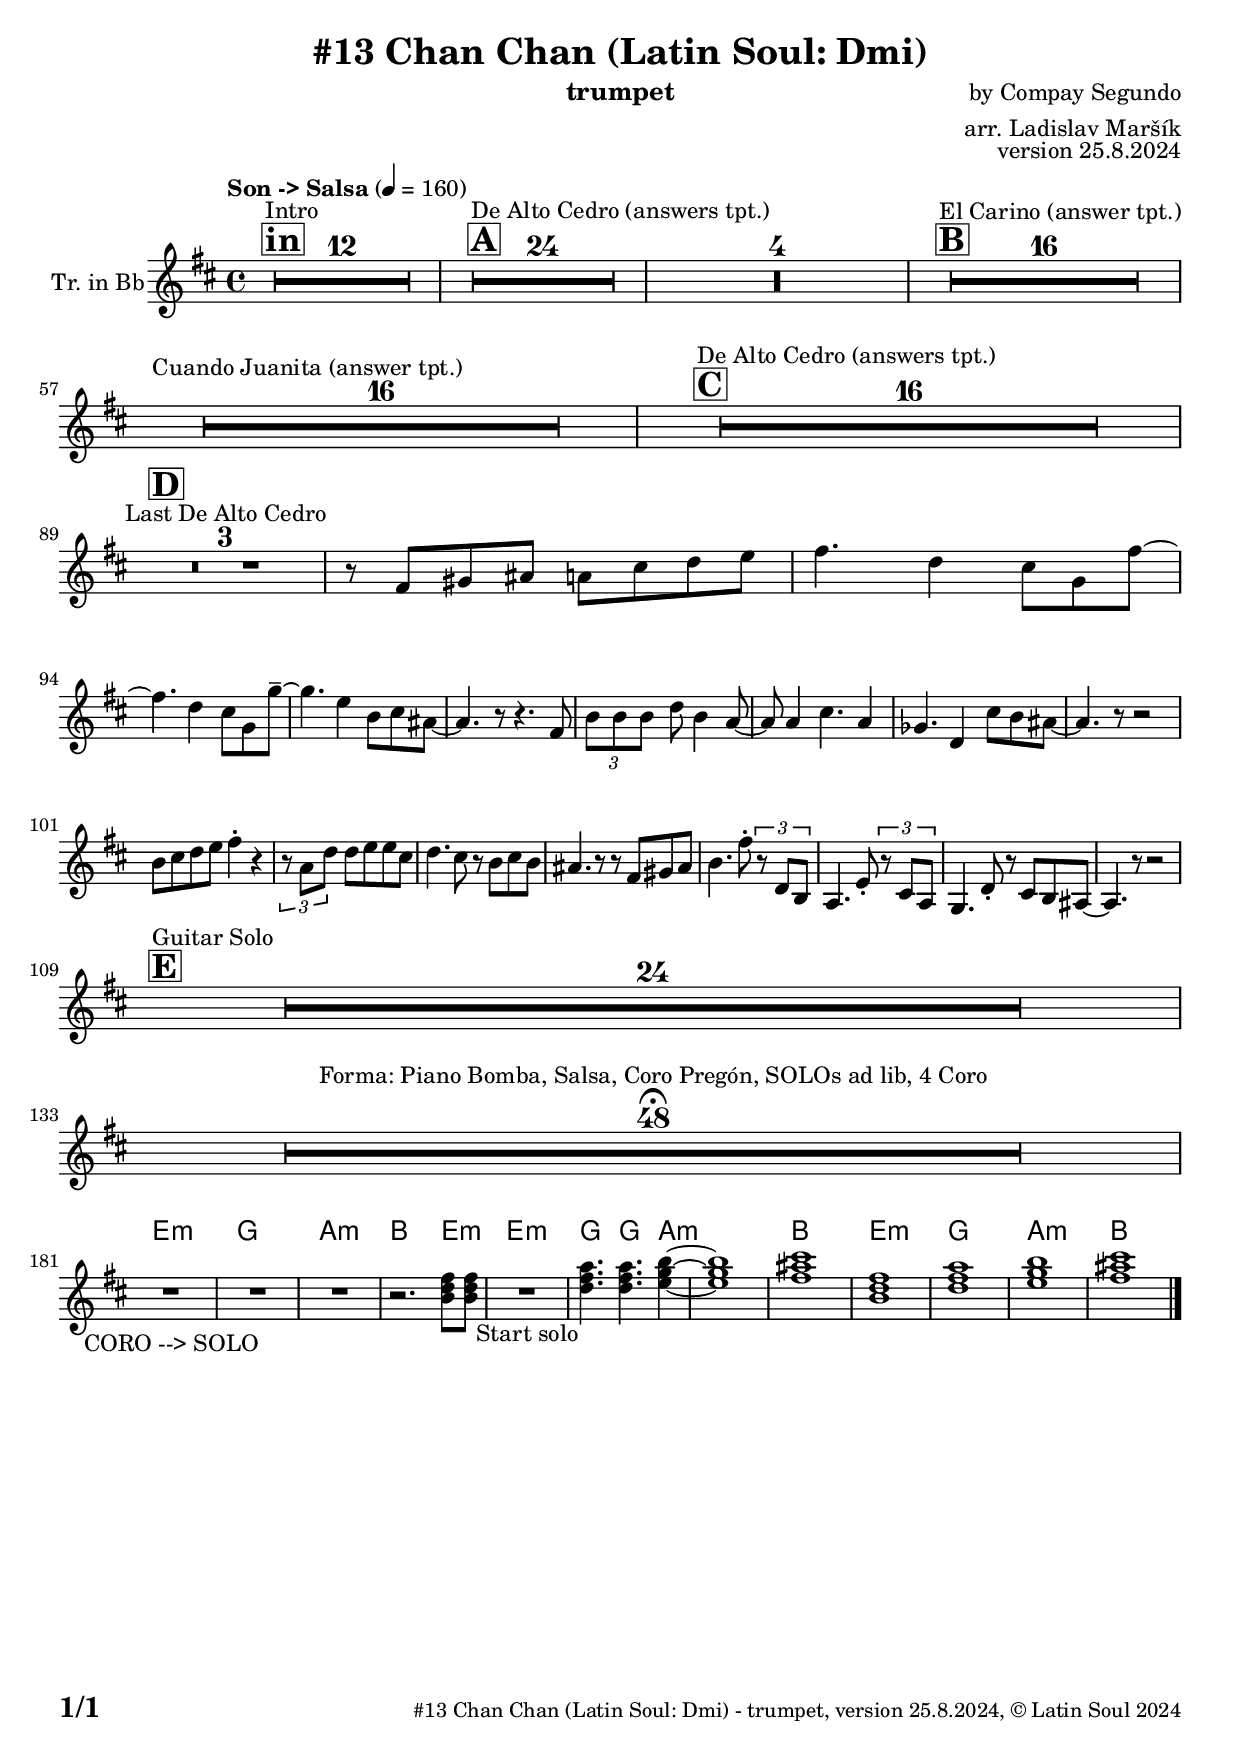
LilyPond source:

\version "2.24.4"

\header {
    title = "#13 Chan Chan (Latin Soul: Dmi)"
        instrument = "trumpet"
    composer = "by Compay Segundo"
      arranger = "arr. Ladislav Maršík"
  opus = "version 25.8.2024"
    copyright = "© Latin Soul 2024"
}

inst =
#(define-music-function
  (string)
  (string?)
  #{ <>^\markup \abs-fontsize #16 \bold \box #string #})

makePercent = #(define-music-function (note) (ly:music?)
                 (make-music 'PercentEvent 'length (ly:music-length note)))

#(define (test-stencil grob text)
   (let* ((orig (ly:grob-original grob))
          (siblings (ly:spanner-broken-into orig)) ; have we been split?
          (refp (ly:grob-system grob))
          (left-bound (ly:spanner-bound grob LEFT))
          (right-bound (ly:spanner-bound grob RIGHT))
          (elts-L (ly:grob-array->list (ly:grob-object left-bound 'elements)))
          (elts-R (ly:grob-array->list (ly:grob-object right-bound 'elements)))
          (break-alignment-L
           (filter
            (lambda (elt) (grob::has-interface elt 'break-alignment-interface))
            elts-L))
          (break-alignment-R
           (filter
            (lambda (elt) (grob::has-interface elt 'break-alignment-interface))
            elts-R))
          (break-alignment-L-ext (ly:grob-extent (car break-alignment-L) refp X))
          (break-alignment-R-ext (ly:grob-extent (car break-alignment-R) refp X))
          (num
           (markup text))
          (num
           (if (or (null? siblings)
                   (eq? grob (car siblings)))
               num
               (make-parenthesize-markup num)))
          (num (grob-interpret-markup grob num))
          (num-stil-ext-X (ly:stencil-extent num X))
          (num-stil-ext-Y (ly:stencil-extent num Y))
          (num (ly:stencil-aligned-to num X CENTER))
          (num
           (ly:stencil-translate-axis
            num
            (+ (interval-length break-alignment-L-ext)
               (* 0.5
                  (- (car break-alignment-R-ext)
                     (cdr break-alignment-L-ext))))
            X))
          (bracket-L
           (markup
            #:path
            0.1 ; line-thickness
            `((moveto 0.5 ,(* 0.5 (interval-length num-stil-ext-Y)))
              (lineto ,(* 0.5
                          (- (car break-alignment-R-ext)
                             (cdr break-alignment-L-ext)
                             (interval-length num-stil-ext-X)))
                      ,(* 0.5 (interval-length num-stil-ext-Y)))
              (closepath)
              (rlineto 0.0
                       ,(if (or (null? siblings) (eq? grob (car siblings)))
                            -1.0 0.0)))))
          (bracket-R
           (markup
            #:path
            0.1
            `((moveto ,(* 0.5
                          (- (car break-alignment-R-ext)
                             (cdr break-alignment-L-ext)
                             (interval-length num-stil-ext-X)))
                      ,(* 0.5 (interval-length num-stil-ext-Y)))
              (lineto 0.5
                      ,(* 0.5 (interval-length num-stil-ext-Y)))
              (closepath)
              (rlineto 0.0
                       ,(if (or (null? siblings) (eq? grob (last siblings)))
                            -1.0 0.0)))))
          (bracket-L (grob-interpret-markup grob bracket-L))
          (bracket-R (grob-interpret-markup grob bracket-R))
          (num (ly:stencil-combine-at-edge num X LEFT bracket-L 0.4))
          (num (ly:stencil-combine-at-edge num X RIGHT bracket-R 0.4)))
     num))

#(define-public (Measure_attached_spanner_engraver context)
   (let ((span '())
         (finished '())
         (event-start '())
         (event-stop '()))
     (make-engraver
      (listeners ((measure-counter-event engraver event)
                  (if (= START (ly:event-property event 'span-direction))
                      (set! event-start event)
                      (set! event-stop event))))
      ((process-music trans)
       (if (ly:stream-event? event-stop)
           (if (null? span)
               (ly:warning "You're trying to end a measure-attached spanner but you haven't started one.")
               (begin (set! finished span)
                 (ly:engraver-announce-end-grob trans finished event-start)
                 (set! span '())
                 (set! event-stop '()))))
       (if (ly:stream-event? event-start)
           (begin (set! span (ly:engraver-make-grob trans 'MeasureCounter event-start))
             (set! event-start '()))))
      ((stop-translation-timestep trans)
       (if (and (ly:spanner? span)
                (null? (ly:spanner-bound span LEFT))
                (moment<=? (ly:context-property context 'measurePosition) ZERO-MOMENT))
           (ly:spanner-set-bound! span LEFT
                                  (ly:context-property context 'currentCommandColumn)))
       (if (and (ly:spanner? finished)
                (moment<=? (ly:context-property context 'measurePosition) ZERO-MOMENT))
           (begin
            (if (null? (ly:spanner-bound finished RIGHT))
                (ly:spanner-set-bound! finished RIGHT
                                       (ly:context-property context 'currentCommandColumn)))
            (set! finished '())
            (set! event-start '())
            (set! event-stop '()))))
      ((finalize trans)
       (if (ly:spanner? finished)
           (begin
            (if (null? (ly:spanner-bound finished RIGHT))
                (set! (ly:spanner-bound finished RIGHT)
                      (ly:context-property context 'currentCommandColumn)))
            (set! finished '())))
       (if (ly:spanner? span)
           (begin
            (ly:warning "I think there's a dangling measure-attached spanner :-(")
            (ly:grob-suicide! span)
            (set! span '())))))))

\layout {
  \context {
    \Staff
    \consists #Measure_attached_spanner_engraver
    \override MeasureCounter.font-encoding = #'latin1
    \override MeasureCounter.font-size = 0
    \override MeasureCounter.outside-staff-padding = 2
    \override MeasureCounter.outside-staff-horizontal-padding = #0
  }
}

repeatBracket = #(define-music-function
                  (parser location N note)
                  (number? ly:music?)
                  #{
                    \override Staff.MeasureCounter.stencil =
                    #(lambda (grob) (test-stencil grob #{ #(string-append(number->string N) "x") #} ))
                    \startMeasureCount
                    \repeat volta #N { $note }
                    \stopMeasureCount
                  #}
                  )


Trumpet = \new Voice
\transpose c a
\relative c'
{

  \set Staff.instrumentName = \markup {
    \center-align { "Tr. in Bb" }
  }
  \set Staff.midiInstrument = "trumpet"
  \set Staff.midiMaximumVolume = #0.9

  \key d \minor
  \time 4/4
  \tempo "Son -> Salsa" 4 = 160
  
     \inst "in"
      s1*0 ^\markup { "Intro" }
      R1*12
      
           \inst "A"
      s1*0 ^\markup { "De Alto Cedro (answers tpt.)" }
      R1*24
      
            R1*4
            
                       \inst "B"
                  s1*0 ^\markup { "El Carino (answer tpt.)" }
      R1*16 \break
      
                        s1*0 ^\markup { "Cuando Juanita (answer tpt.)" }
      R1*16
      
                             \inst "C"
            s1*0 ^\markup { "De Alto Cedro (answers tpt.)" }
      R1*16 \break

                             \inst "D"
        R1*3 ^\markup { "Last De Alto Cedro" }
	r8 a8 b cis c e f g \! |
	a4. f4 e8 bes a'8 ~ |
	a4. f4 e8 bes bes'8 -\tenuto ~ |
	bes4. g4 d8 e cis ~ |
	cis4. r8 r4. a8 |
	\tuplet 3/4 { d d d } f d4 c8 ~ |
	c8 c4 e4. c4 |
	beses4. f4 e'8 d cis ~ |
	cis4. r8 r2 |
	d8 e f g a4 -\staccato r4 |
	\tuplet 3/4 { r8 c, f} f g g e |
	f4. e8 r d e d |
	cis4. r8 r8 a b cis |
	d4. a'8 -\staccato \tuplet 3/4 { r f, d } |
	c4. g'8 -\staccato \tuplet 3/4 { r e c } |
	bes4. f'8 -\staccato r e d cis ~ |
	cis4. r8 r2 | \break
                             \inst "E"
                                         s1*0 ^\markup { "Guitar Solo" }
      R1*24 \break

      
        R1*48  \fermata  ^\markup { "Forma: Piano Bomba, Salsa, Coro Pregón, SOLOs ad lib, 4 Coro" } | \break
	   
            \chordmode {
   R1*3 _\markup { "CORO --> SOLO" }
   r2.
 d8:m d:m 
   R1 _\markup { "Start solo" } |
f4. f4. g4:m ~ |
g1:m  |
a1  |
d1:m |
f1 |
g1:m  |
a1  |
  
            }
  
  \label #'lastPage
  \bar "|."
}

Chords =
\transpose c d'
\chords {
  \set noChordSymbol = ""
  R1*180
  
  d1:m |
  f1 |
  g1:m |
  a2. d4:m  |
  d1:m |
  f4. f4. g4:m ~ |
  r1 |
  a1 |
    d1:m |
  f1 |
  g1:m |
  a1  |
}

\score {
  <<
    \Chords
    \compressMMRests \new Staff \with {
      \consists "Volta_engraver"
    }
    {
      \Trumpet
    }
  >>
  \layout {
    \context {
      \Score
      \remove "Volta_engraver"
    }
  }
}


\paper {
  system-system-spacing =
  #'((basic-distance . 14)
     (minimum-distance . 10)
     (padding . 1)
     (stretchability . 60))
  between-system-padding = #2
  bottom-margin = 5\mm

  print-first-page-number = ##t
  oddHeaderMarkup = \markup \fill-line { " " }
  evenHeaderMarkup = \markup \fill-line { " " }
  oddFooterMarkup = \markup {
    \fill-line {
      \bold \fontsize #2
      \concat { \fromproperty #'page:page-number-string "/" \page-ref #'lastPage "0" "?" }

      \fontsize #-1
      \concat { \fromproperty #'header:title " - " \fromproperty #'header:instrument ", " \fromproperty #'header:opus ", " \fromproperty #'header:copyright }
    }
  }
  evenFooterMarkup = \markup {
    \fill-line {
      \fontsize #-1
      \concat { \fromproperty #'header:title " - " \fromproperty #'header:instrument ", " \fromproperty #'header:opus ", " \fromproperty #'header:copyright }

      \bold \fontsize #2
      \concat { \fromproperty #'page:page-number-string "/" \page-ref #'lastPage "0" "?" }
    }
  }
}